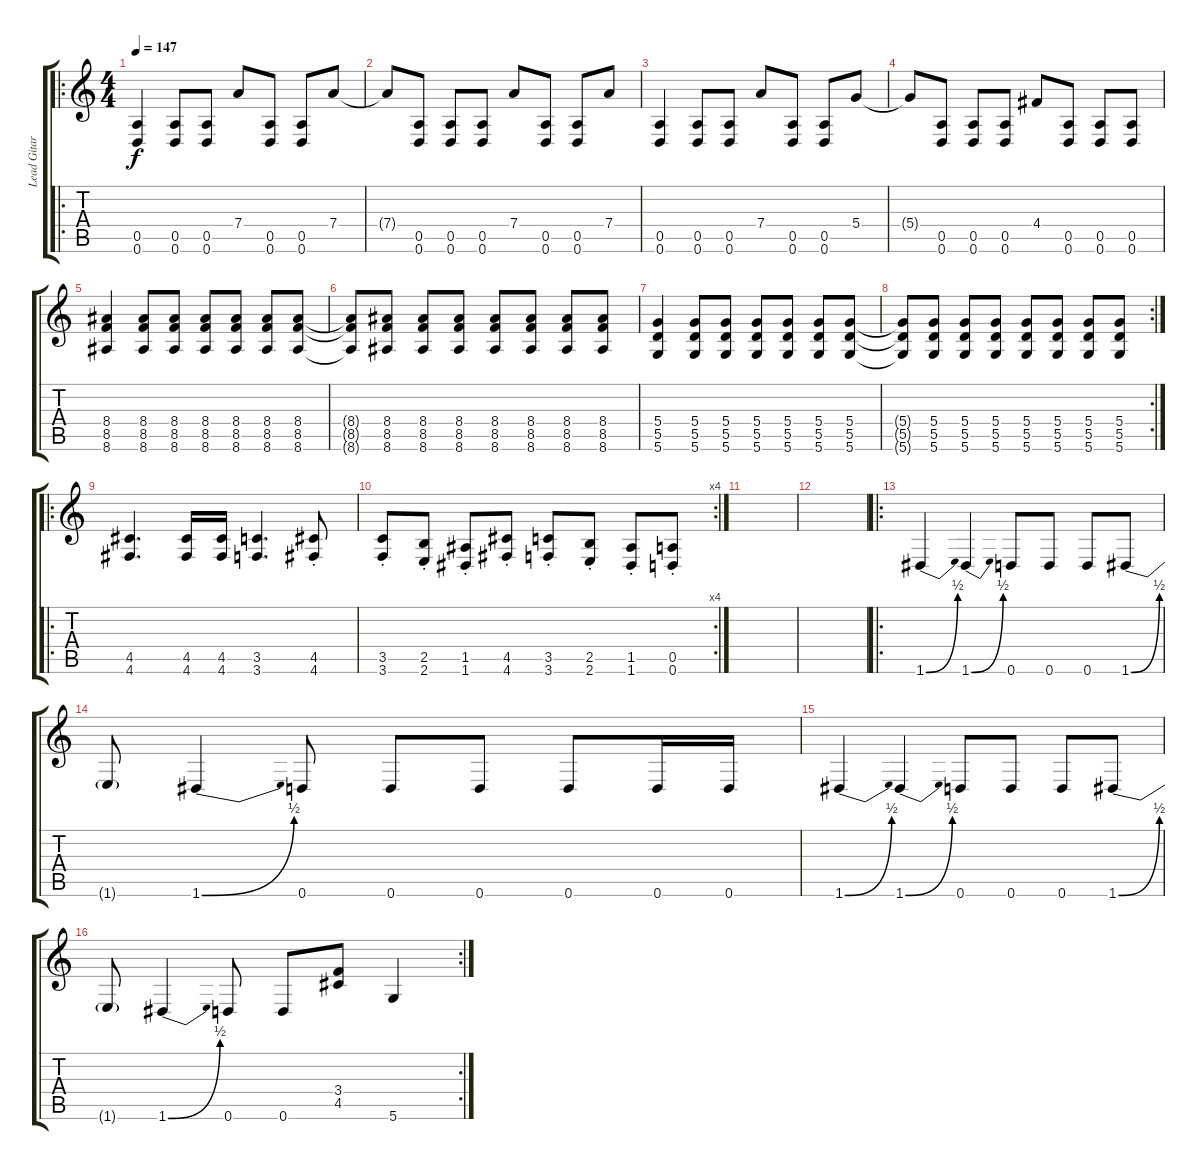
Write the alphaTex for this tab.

\track ("Lead Gitarre" "Lead Gitar") {instrument overdrivenguitar}
\staff {score tabs}
\tuning (E4 B3 G3 D3 A2 D2) {hide}
\ro
\ts (4 4)
\tempo 147
\clef g2
\ks c
(0.5 0.6).4{dy f} (0.5 0.6).8 (0.5 0.6).8 7.4.8 (0.5 0.6).8 (0.5 0.6).8 7.4.8 |
7.4{t}.8 (0.5 0.6).8 (0.5 0.6).8 (0.5 0.6).8 7.4.8 (0.5 0.6).8 (0.5 0.6).8 7.4.8 |
(0.5 0.6).4 (0.5 0.6).8 (0.5 0.6).8 7.4.8 (0.5 0.6).8 (0.5 0.6).8 5.4.8 |
5.4{t}.8 (0.5 0.6).8 (0.5 0.6).8 (0.5 0.6).8 4.4.8 (0.5 0.6).8 (0.5 0.6).8 (0.5 0.6).8 |
(8.4 8.5 8.6).4 (8.4 8.5 8.6).8 (8.4 8.5 8.6).8 (8.4 8.5 8.6).8 (8.4 8.5 8.6).8 (8.4 8.5 8.6).8 (8.4 8.5 8.6).8 |
(8.4{t} 8.5{t} 8.6{t}).8 (8.4 8.5 8.6).8 (8.4 8.5 8.6).8 (8.4 8.5 8.6).8 (8.4 8.5 8.6).8 (8.4 8.5 8.6).8 (8.4 8.5 8.6).8 (8.4 8.5 8.6).8 |
(5.4 5.5 5.6).4 (5.4 5.5 5.6).8 (5.4 5.5 5.6).8 (5.4 5.5 5.6).8 (5.4 5.5 5.6).8 (5.4 5.5 5.6).8 (5.4 5.5 5.6).8 |
\rc 2
(5.4{t} 5.5{t} 5.6{t}).8 (5.4 5.5 5.6).8 (5.4 5.5 5.6).8 (5.4 5.5 5.6).8 (5.4 5.5 5.6).8 (5.4 5.5 5.6).8 (5.4 5.5 5.6).8 (5.4 5.5 5.6).8 |
\ro
(4.5 4.6).4{d} (4.5 4.6).16 (4.5 4.6).16 (3.5 3.6).4{d} (4.5{st} 4.6{st}).8 |
\rc 4
(3.5{st} 3.6{st}).8 (2.5{st} 2.6{st}).8 (1.5{st} 1.6{st}).8 (4.5{st} 4.6{st}).8 (3.5{st} 3.6{st}).8 (2.5{st} 2.6{st}).8 (1.5{st} 1.6{st}).8 (0.5{st} 0.6{st}).8 |
|
|
\ro
1.6{be (bend 0 0 60 2)}.4 1.6{be (bend 0 0 60 2)}.4 0.6.8 0.6.8 0.6.8 1.6{be (bend 0 0 60 2)}.8 |
1.6{t}.8 1.6{be (bend 0 0 60 2)}.4 0.6.8 0.6.8 0.6.8 0.6.8 0.6.16 0.6.16 |
1.6{be (bend 0 0 60 2)}.4 1.6{be (bend 0 0 60 2)}.4 0.6.8 0.6.8 0.6.8 1.6{be (bend 0 0 60 2)}.8 |
\rc 2
1.6{t}.8 1.6{be (bend 0 0 60 2)}.4 0.6.8 0.6.8 (3.4 4.5).8 5.6.4
